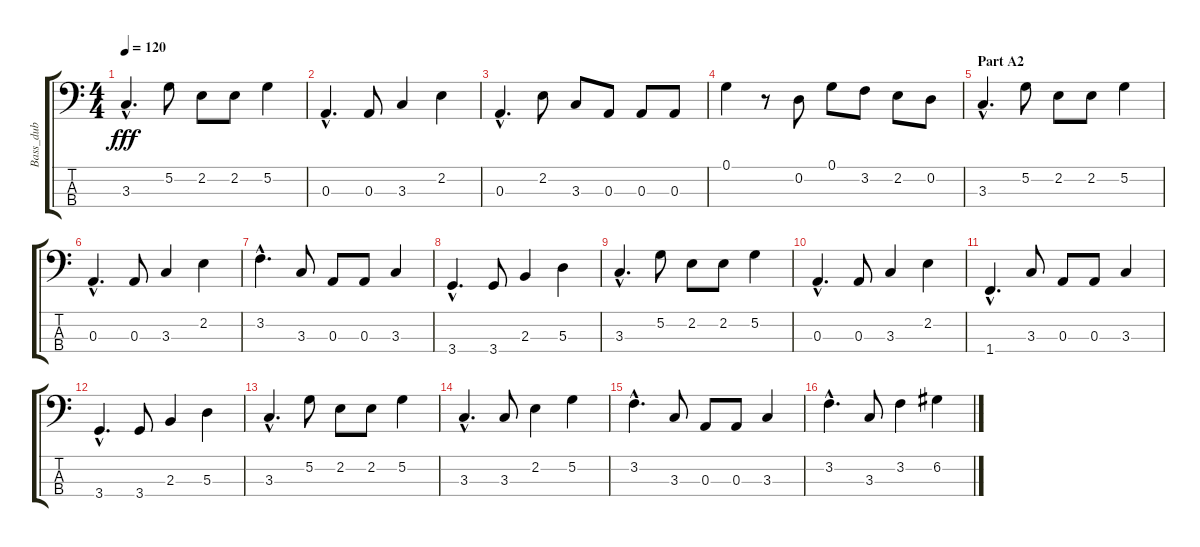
\track ("Bass_dub" "Bass_dub") {instrument electricguitarmuted}
\staff {score tabs}
\tuning (G2 D2 A1 E1) {hide}
\ts (4 4)
\tempo 120
\clef f4
\ks c
3.3{hac}.4{d dy fff} 5.2.8 2.2.8 2.2.8 5.2.4 |
0.3{hac}.4{d} 0.3.8 3.3.4 2.2.4 |
0.3{hac}.4{d} 2.2.8 3.3.8 0.3.8 0.3.8 0.3.8 |
0.1.4 r.8 0.2.8 0.1.8 3.2.8 2.2.8 0.2.8 |
\section ("" "Part A2")
3.3{hac}.4{d} 5.2.8 2.2.8 2.2.8 5.2.4 |
0.3{hac}.4{d} 0.3.8 3.3.4 2.2.4 |
3.2{hac}.4{d} 3.3.8 0.3.8 0.3.8 3.3.4 |
3.4{hac}.4{d} 3.4.8 2.3.4 5.3.4 |
3.3{hac}.4{d} 5.2.8 2.2.8 2.2.8 5.2.4 |
0.3{hac}.4{d} 0.3.8 3.3.4 2.2.4 |
1.4{hac}.4{d} 3.3.8 0.3.8 0.3.8 3.3.4 |
3.4{hac}.4{d} 3.4.8 2.3.4 5.3.4 |
3.3{hac}.4{d} 5.2.8 2.2.8 2.2.8 5.2.4 |
3.3{hac}.4{d} 3.3.8 2.2.4 5.2.4 |
3.2{hac}.4{d} 3.3.8 0.3.8 0.3.8 3.3.4 |
3.2{hac}.4{d} 3.3.8 3.2.4 6.2.4
